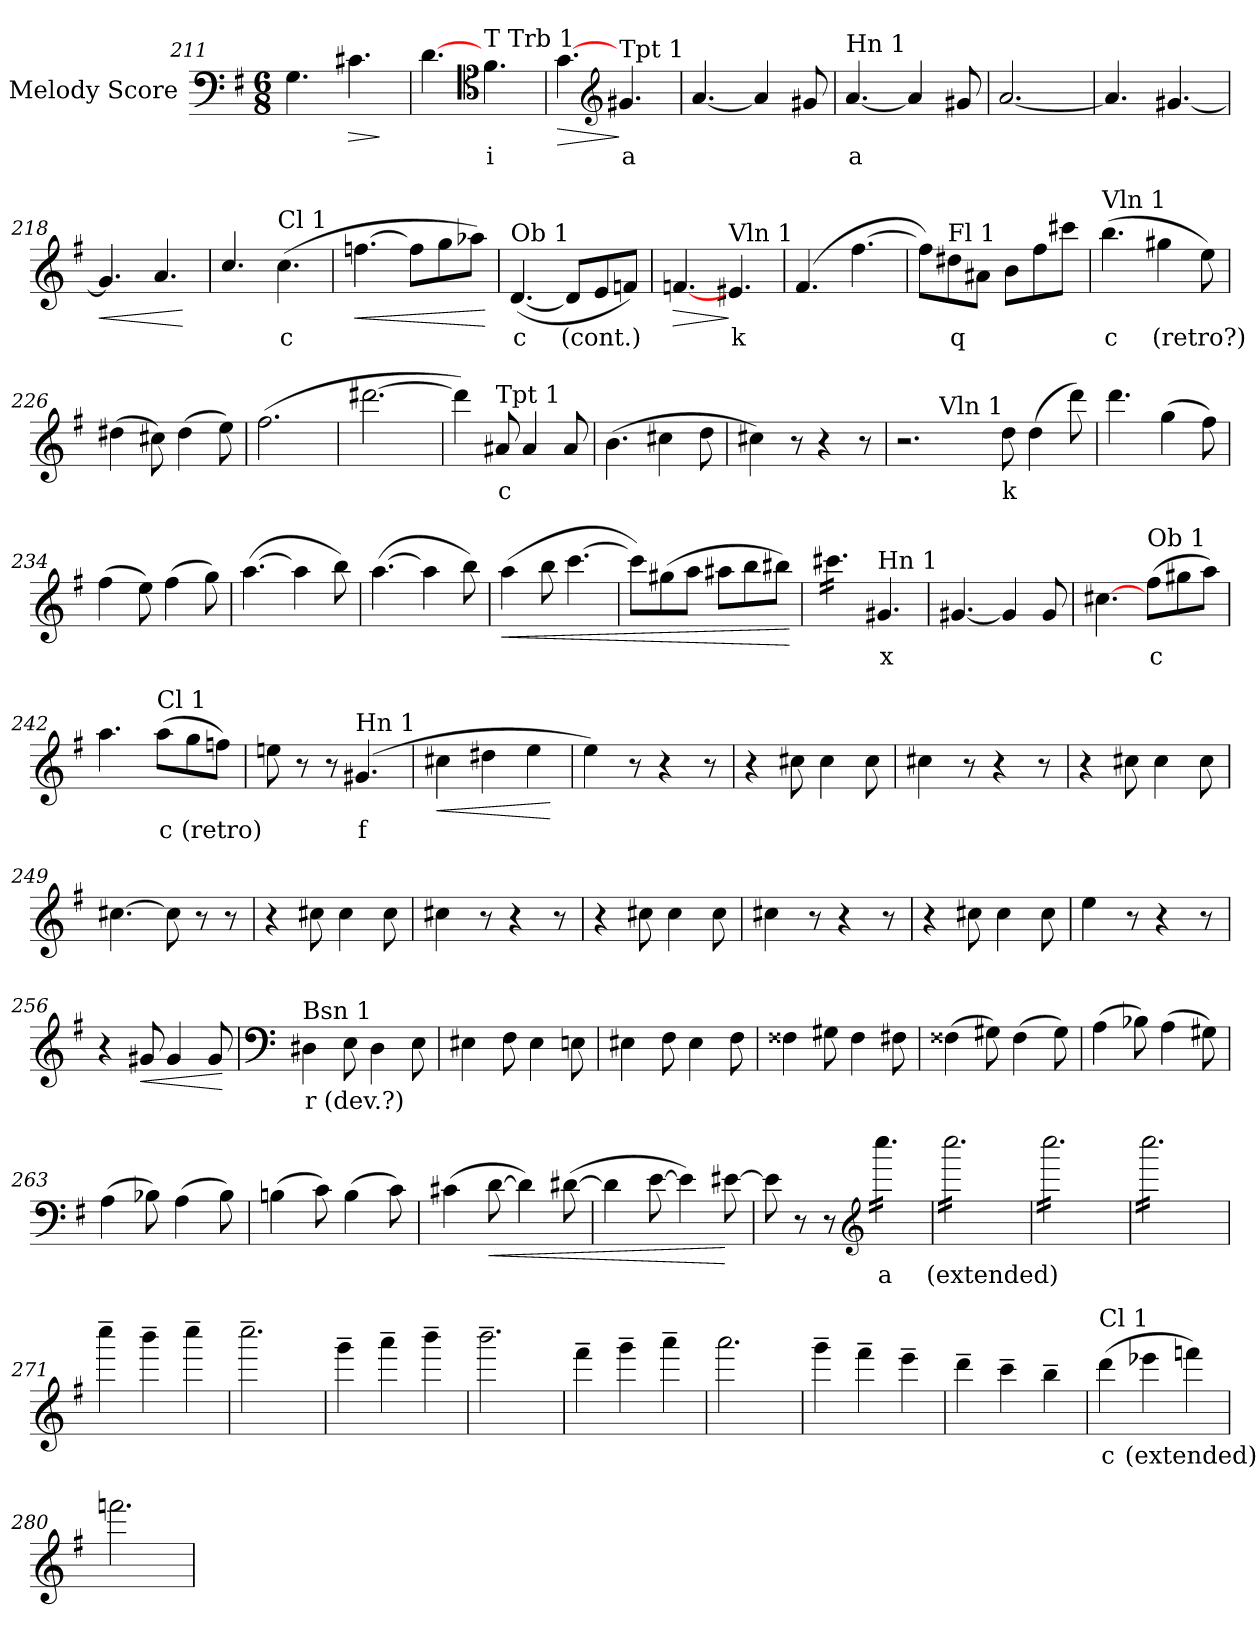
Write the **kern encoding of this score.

**kern	**text	**dynam
*part1	*part1	*part1
*staff1	*staff1	*staff1
*I"Melody Score	*	*
*clefF4	*	*
*k[f#]	*	*
*M6/8	*	*
=211	=211	=211
4.G\	.	.
!	!	!LO:HP:b
4.c#X\	.	>
.	.	]
=212	=212	=212
[4.d\	.	.
*clefC4	*	*
!LO:TX:a:t=T Trb 1	!	!
!	!LO:LY:b:color=#FF0000	!
4.f#\	i	.
=213	=213	=213
!	!	!LO:HP:b
[4.g\	.	>
*clefG2	*	*
!LO:TX:a:t=Tpt 1	!	!
!	!LO:LY:b:color=#FF0000	!
4.g#X/	a	]
=214	=214	=214
[4.a/	.	.
4a/]	.	.
8g#X/	.	.
=215	=215	=215
!LO:TX:a:t=Hn 1	!	!
!	!LO:LY:b:color=#FF0000	!
[4.a/	a	.
4a/]	.	.
8g#X/	.	.
=216	=216	=216
[2.a/	.	.
=217	=217	=217
4.a/]	.	.
[4.g#X/	.	.
=218	=218	=218
!	!	!LO:HP:b
4.g#/]	.	<
4.a/	.	.
.	.	[
=219	=219	=219
4.cc/	.	.
!LO:TX:a:t=Cl 1	!	!
!	!LO:LY:b:color=#FF0000	!
(4.cc\	c	.
=220	=220	=220
!	!	!LO:HP:b
[4.ff\	.	<
8ff\L]	.	.
8gg\	.	.
8aa-X\J)	.	.
.	.	[
=221	=221	=221
!LO:TX:a:t=Ob 1	!	!
!	!LO:LY:b:color=#FF0000	!
([4.d/	c	.
!	!LO:LY:b:color=#FF0000	!
8d/L]	(cont.)	.
8e/	.	.
8fn/J)	.	.
=222	=222	=222
!	!	!LO:HP:b
[4.fn/	.	>
!LO:TX:a:t=Vln 1	!	!
!	!LO:LY:b:color=#FF0000	!
4.e#X/	k	]
=223	=223	=223
(4.f#/	.	.
[4.ff#\	.	.
=224	=224	=224
8ff#\L])	.	.
!LO:TX:a:t=Fl 1	!	!
!	!LO:LY:b:color=#FF0000	!
8dd#X\	q	.
8a#X\J	.	.
8b\L	.	.
8ff#\	.	.
8ccc#X\J	.	.
=225	=225	=225
!LO:TX:a:t=Vln 1	!	!
!	!LO:LY:b:color=#FF0000	!
(4.bb\	c	.
!	!LO:LY:b:color=#FF0000	!
4gg#X\	(retro?)	.
8ee\)	.	.
=226	=226	=226
(4dd#X\	.	.
8cc#X\)	.	.
(4dd#\	.	.
8ee\)	.	.
=227	=227	=227
(2.ff#\	.	.
=228	=228	=228
[2.ddd#X\	.	.
=229	=229	=229
4ddd#\])	.	.
!LO:TX:a:t=Tpt 1	!	!
!	!LO:LY:b:color=#FF0000	!
8a#X/	c	.
4a#/	.	.
8a#/	.	.
=230	=230	=230
(4.b\	.	.
4cc#X\	.	.
8dd\	.	.
=231	=231	=231
4cc#X\)	.	.
8r	.	.
4r	.	.
8r	.	.
=232	=232	=232
*^	*	*
2.r	4ryy	.	.
!	!LO:TX:a:t=Vln 1	!	!
.	1ryy	.	.
!	!	!LO:LY:b:color=#FF0000	!
8dd\	.	k	.
(4dd\	.	.	.
8ddd\)	.	.	.
*v	*v	*	*
=233	=233	=233
4.ddd\	.	.
(4gg\	.	.
8ff#\)	.	.
=234	=234	=234
(4ff#\	.	.
8ee\)	.	.
(4ff#\	.	.
8gg\)	.	.
=235	=235	=235
([4.aa\	.	.
4aa\]	.	.
8bb\)	.	.
=236	=236	=236
([4.aa\	.	.
4aa\]	.	.
8bb\)	.	.
=237	=237	=237
!	!	!LO:HP:b
(4aa\	.	<
8bb\	.	.
[4.ccc\	.	.
=238	=238	=238
8ccc\L])	.	.
(8gg#X\	.	.
8aa\J	.	.
8aa#X\L	.	.
8bb\	.	.
8bb#X\J)	.	.
.	.	[
=239	=239	=239
*tremolo	*	*
16ccc#X\LL	.	.
16ccc#X\	.	.
16ccc#X\	.	.
16ccc#X\	.	.
16ccc#X\	.	.
16ccc#X\JJ	.	.
*Xtremolo	*	*
!LO:TX:a:t=Hn 1	!	!
!	!LO:LY:b:color=#FF0000	!
4.g#X/	x	.
=240	=240	=240
[4.g#X/	.	.
4g#/]	.	.
8g#/	.	.
=241	=241	=241
[4.cc#X\	.	.
!LO:TX:a:t=Ob 1	!	!
!	!LO:LY:b:color=#FF0000	!
(8ff#\L	c	.
8gg#X\	.	.
8aa\J)	.	.
=242	=242	=242
4.aa\	.	.
!LO:TX:a:t=Cl 1	!	!
!	!LO:LY:b:color=#FF0000	!
(8aa\L	c	.
!	!LO:LY:b:color=#FF0000	!
8gg\	(retro)	.
8ff\J)	.	.
=243	=243	=243
8een\	.	.
8r	.	.
8r	.	.
!LO:TX:a:t=Hn 1	!	!
!	!LO:LY:b:color=#FF0000	!
(4.g#X/	f	.
=244	=244	=244
!	!	!LO:HP:b
4cc#X\	.	<
4dd#X\	.	.
4ee\	.	.
.	.	[
=245	=245	=245
4ee\)	.	.
8r	.	.
4r	.	.
8r	.	.
=246	=246	=246
4r	.	.
8cc#X\	.	.
4cc#\	.	.
8cc#\	.	.
=247	=247	=247
4cc#X\	.	.
8r	.	.
4r	.	.
8r	.	.
=248	=248	=248
4r	.	.
8cc#X\	.	.
4cc#\	.	.
8cc#\	.	.
=249	=249	=249
[4.cc#X\	.	.
8cc#\]	.	.
8r	.	.
8r	.	.
=250	=250	=250
4r	.	.
8cc#X\	.	.
4cc#\	.	.
8cc#\	.	.
=251	=251	=251
4cc#X\	.	.
8r	.	.
4r	.	.
8r	.	.
=252	=252	=252
4r	.	.
8cc#X\	.	.
4cc#\	.	.
8cc#\	.	.
=253	=253	=253
4cc#X\	.	.
8r	.	.
4r	.	.
8r	.	.
=254	=254	=254
4r	.	.
8cc#X\	.	.
4cc#\	.	.
8cc#\	.	.
=255	=255	=255
4ee\	.	.
8r	.	.
4r	.	.
8r	.	.
=256	=256	=256
4r	.	.
!	!	!LO:HP:b
8g#X/	.	<
4g#/	.	.
8g#/	.	.
.	.	[
=257	=257	=257
*clefF4	*	*
!LO:TX:a:t=Bsn 1	!	!
!	!LO:LY:b:color=#FF0000	!
4D#X\	r	.
!	!LO:LY:b:color=#FF0000	!
8E\	(dev.?)	.
4D#\	.	.
8E\	.	.
=258	=258	=258
4E#X\	.	.
8F#\	.	.
4E#\	.	.
8En\	.	.
=259	=259	=259
4E#X\	.	.
8F#\	.	.
4E#\	.	.
8F#\	.	.
=260	=260	=260
4F##X\	.	.
8G#X\	.	.
4F##\	.	.
8F#X\	.	.
=261	=261	=261
(4F##X\	.	.
8G#X\)	.	.
(4F##\	.	.
8G#\)	.	.
=262	=262	=262
(4A\	.	.
8B-X\)	.	.
(4A\	.	.
8G#X\)	.	.
=263	=263	=263
(4A\	.	.
8B-X\)	.	.
(4A\	.	.
8B-\)	.	.
=264	=264	=264
(4Bn\	.	.
8c\)	.	.
(4B\	.	.
8c\)	.	.
=265	=265	=265
(4c#X\	.	.
!	!	!LO:HP:b
[8d\	.	<
4d\])	.	.
([8d#X\	.	.
=266	=266	=266
4d#\]	.	.
[8e\	.	.
4e\])	.	.
[8e#X\	.	[
=267	=267	=267
8e#\]	.	.
8r	.	.
8r	.	.
*clefG2	*	*
!LO:TX:a:t=Vln 1	!	!
!	!LO:LY:b:color=#FF0000	!
*tremolo	*	*
16cccc\LL	a	.
16cccc\	.	.
16cccc\	.	.
16cccc\	.	.
16cccc\	.	.
16cccc\JJ	.	.
=268	=268	=268
!	!LO:LY:b:color=#FF0000	!
16cccc\LL	(extended)	.
16cccc\	.	.
16cccc\	.	.
16cccc\	.	.
16cccc\	.	.
16cccc\	.	.
16cccc\	.	.
16cccc\	.	.
16cccc\	.	.
16cccc\	.	.
16cccc\	.	.
16cccc\JJ	.	.
=269	=269	=269
16cccc\LL	.	.
16cccc\	.	.
16cccc\	.	.
16cccc\	.	.
16cccc\	.	.
16cccc\	.	.
16cccc\	.	.
16cccc\	.	.
16cccc\	.	.
16cccc\	.	.
16cccc\	.	.
16cccc\JJ	.	.
=270	=270	=270
16cccc\LL	.	.
16cccc\	.	.
16cccc\	.	.
16cccc\	.	.
16cccc\	.	.
16cccc\	.	.
16cccc\	.	.
16cccc\	.	.
16cccc\	.	.
16cccc\	.	.
16cccc\	.	.
16cccc\JJ	.	.
*Xtremolo	*	*
=271	=271	=271
4cccc~\	.	.
4bbb~\	.	.
4cccc~\	.	.
=272	=272	=272
2.cccc~\	.	.
=273	=273	=273
4ggg~\	.	.
4aaa~\	.	.
4bbb~\	.	.
=274	=274	=274
2.bbb~\	.	.
=275	=275	=275
4fff#~\	.	.
4ggg~\	.	.
4aaa~\	.	.
=276	=276	=276
2.aaa\	.	.
=277	=277	=277
4ggg~\	.	.
4fff#~\	.	.
4eee~\	.	.
=278	=278	=278
4ddd~\	.	.
4ccc~\	.	.
4bb~\	.	.
=279	=279	=279
!LO:TX:a:t=Cl 1	!	!
!	!LO:LY:b:color=#FF0000	!
(4ddd\	c	.
!	!LO:LY:b:color=#FF0000	!
4eee-\	(extended)	.
4fff\)	.	.
=280	=280	=280
2.fff\	.	.
=	=	=
*-	*-	*-
